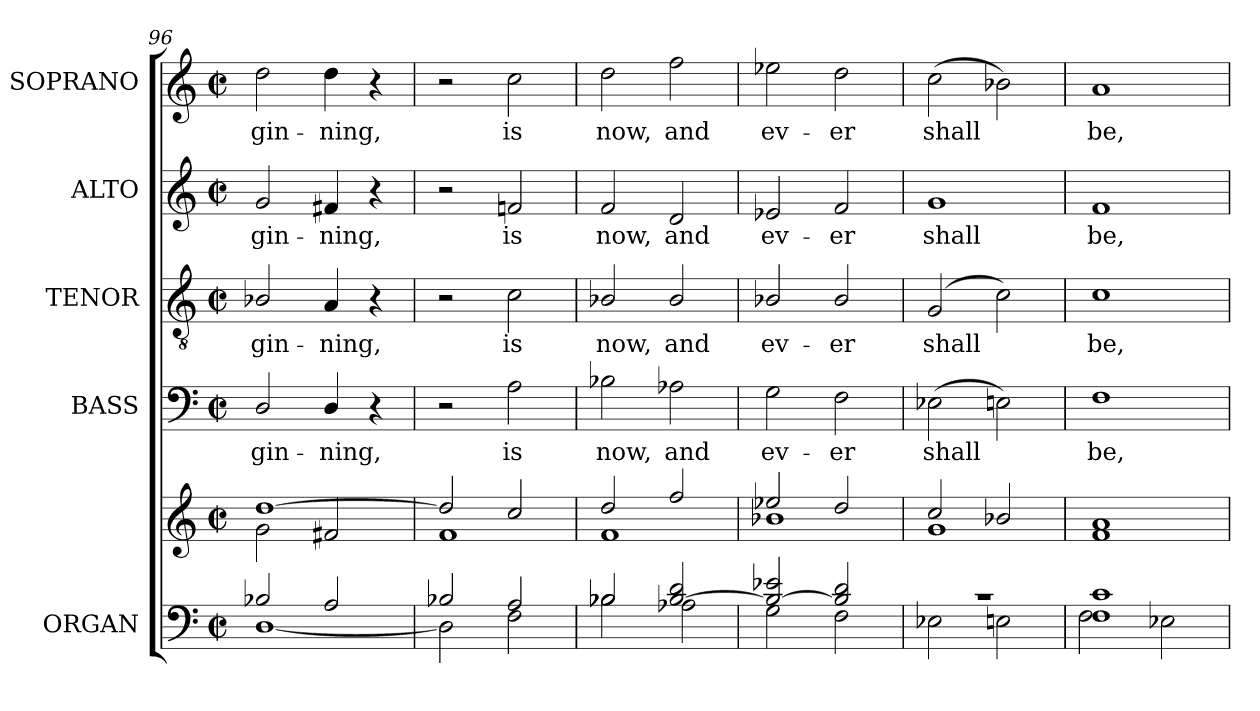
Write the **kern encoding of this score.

**kern	**kern	**kern	**text	**kern	**text	**kern	**text	**kern	**text
*part5	*part5	*part4	*part4	*part3	*part3	*part2	*part2	*part1	*part1
*staff6	*staff5	*staff4	*staff4	*staff3	*staff3	*staff2	*staff2	*staff1	*staff1
*I"ORGAN	*	*I"BASS	*	*I"TENOR	*	*I"ALTO	*	*I"SOPRANO	*
*clefF4	*clefG2	*clefF4	*	*clefGv2	*	*clefG2	*	*clefG2	*
*	*	*	*	*ITrd7c12	*	*	*	*	*
*k[]	*k[]	*k[]	*	*k[]	*	*k[]	*	*k[]	*
*C:	*C:	*C:	*	*C:	*	*C:	*	*C:	*
*M2/2	*M2/2	*M2/2	*	*M2/2	*	*M2/2	*	*M2/2	*
*met(c|)	*met(c|)	*met(c|)	*	*met(c|)	*	*met(c|)	*	*met(c|)	*
=96	=96	=96	=96	=96	=96	=96	=96	=96	=96
*^	*^	*	*	*	*	*	*	*	*
!	!	!	!	!	!LO:LY:b:color=#000000	!	!	!	!	!	!
!	!	!	!	!	!	!	!LO:LY:b:color=#000000	!	!	!	!
!	!	!	!	!	!	!	!	!	!LO:LY:b:color=#000000	!	!
!	!	!	!	!	!	!	!	!	!	!	!LO:LY:b:color=#000000
2B-i/	[1Di	[1ddi	2gi\	2Di/	-gin-	2BB-i/	-gin-	2gi/	-gin-	2ddi\	-gin-
!	!	!	!	!	!LO:LY:b:color=#000000	!	!	!	!	!	!
!	!	!	!	!	!	!	!LO:LY:b:color=#000000	!	!	!	!
!	!	!	!	!	!	!	!	!	!LO:LY:b:color=#000000	!	!
!	!	!	!	!	!	!	!	!	!	!	!LO:LY:b:color=#000000
2Ai/	.	.	2f#Xi/	4Di/	-ning,	4AAi/	-ning,	4f#Xi/	-ning,	4ddi\	-ning,
.	.	.	.	4r	.	4r	.	4r	.	4r	.
=97	=97	=97	=97	=97	=97	=97	=97	=97	=97	=97	=97
2B-i/	2Di\]	2ddi/]	1fi	2r	.	2r	.	2r	.	2r	.
!	!	!	!	!	!LO:LY:b:color=#000000	!	!	!	!	!	!
!	!	!	!	!	!	!	!LO:LY:b:color=#000000	!	!	!	!
!	!	!	!	!	!	!	!	!	!LO:LY:b:color=#000000	!	!
!	!	!	!	!	!	!	!	!	!	!	!LO:LY:b:color=#000000
2Ai/	2Fi\	2cci/	.	2Ai\	is	2Ci\	is	2fni/	is	2cci\	is
!!LO:PB:g=z
=98	=98	=98	=98	=98	=98	=98	=98	=98	=98	=98	=98
!	!	!	!	!	!LO:LY:b:color=#000000	!	!	!	!	!	!
!	!	!	!	!	!	!	!LO:LY:b:color=#000000	!	!	!	!
!	!	!	!	!	!	!	!	!	!LO:LY:b:color=#000000	!	!
!	!	!	!	!	!	!	!	!	!	!	!LO:LY:b:color=#000000
2B-i/	2B-i\	2ddi/	1fi	2B-i\	now,	2BB-i/	now,	2fi/	now,	2ddi\	now,
!	!	!	!	!	!LO:LY:b:color=#000000	!	!	!	!	!	!
!	!	!	!	!	!	!	!LO:LY:b:color=#000000	!	!	!	!
!	!	!	!	!	!	!	!	!	!LO:LY:b:color=#000000	!	!
!	!	!	!	!	!	!	!	!	!	!	!LO:LY:b:color=#000000
[2B-i/ 2di	2A-Xi\	2ffi/	.	2A-Xi\	and	2BB-i/	and	2di/	and	2ffi\	and
=99	=99	=99	=99	=99	=99	=99	=99	=99	=99	=99	=99
!	!	!	!	!	!LO:LY:b:color=#000000	!	!	!	!	!	!
!	!	!	!	!	!	!	!LO:LY:b:color=#000000	!	!	!	!
!	!	!	!	!	!	!	!	!	!LO:LY:b:color=#000000	!	!
!	!	!	!	!	!	!	!	!	!	!	!LO:LY:b:color=#000000
2B-i/_ 2e-i	2Gi\	2ee-i/	1b-i	2Gi\	ev-	2BB-i/	ev-	2e-i/	ev-	2ee-i\	ev-
!	!	!	!	!	!LO:LY:b:color=#000000	!	!	!	!	!	!
!	!	!	!	!	!	!	!LO:LY:b:color=#000000	!	!	!	!
!	!	!	!	!	!	!	!	!	!LO:LY:b:color=#000000	!	!
!	!	!	!	!	!	!	!	!	!	!	!LO:LY:b:color=#000000
2B-i/] 2di	2Fi\	2ddi/	.	2Fi\	-er	2BB-i/	-er	2fi/	-er	2ddi\	-er
=100	=100	=100	=100	=100	=100	=100	=100	=100	=100	=100	=100
!	!	!	!	!	!LO:LY:b:color=#000000	!	!	!	!	!	!
!	!	!	!	!	!	!	!LO:LY:b:color=#000000	!	!	!	!
!	!	!	!	!	!	!	!	!	!LO:LY:b:color=#000000	!	!
!	!	!	!	!	!	!	!	!	!	!	!LO:LY:b:color=#000000
1r	2E-i\	2cci/	1gi	(2E-Xi\	shall	(2GGi/	shall	1gi	shall	(2cci\	shall
.	2Eni\	2b-i/	.	2Eni\)	.	2Ci\)	.	.	.	2b-i\)	.
=101	=101	=101	=101	=101	=101	=101	=101	=101	=101	=101	=101
!	!	!	!	!	!LO:LY:b:color=#000000	!	!	!	!	!	!
!	!	!	!	!	!	!	!LO:LY:b:color=#000000	!	!	!	!
!	!	!	!	!	!	!	!	!	!LO:LY:b:color=#000000	!	!
!	!	!	!	!	!	!	!	!	!	!	!LO:LY:b:color=#000000
1Fi 1ci	2Fi\	1ai	1fi	1Fi	be,	1Ci	be,	1fi	be,	1ai	be,
.	2E-Xi\	.	.	.	.	.	.	.	.	.	.
*v	*v	*	*	*	*	*	*	*	*	*	*
*	*v	*v	*	*	*	*	*	*	*	*
=	=	=	=	=	=	=	=	=	=
*-	*-	*-	*-	*-	*-	*-	*-	*-	*-
